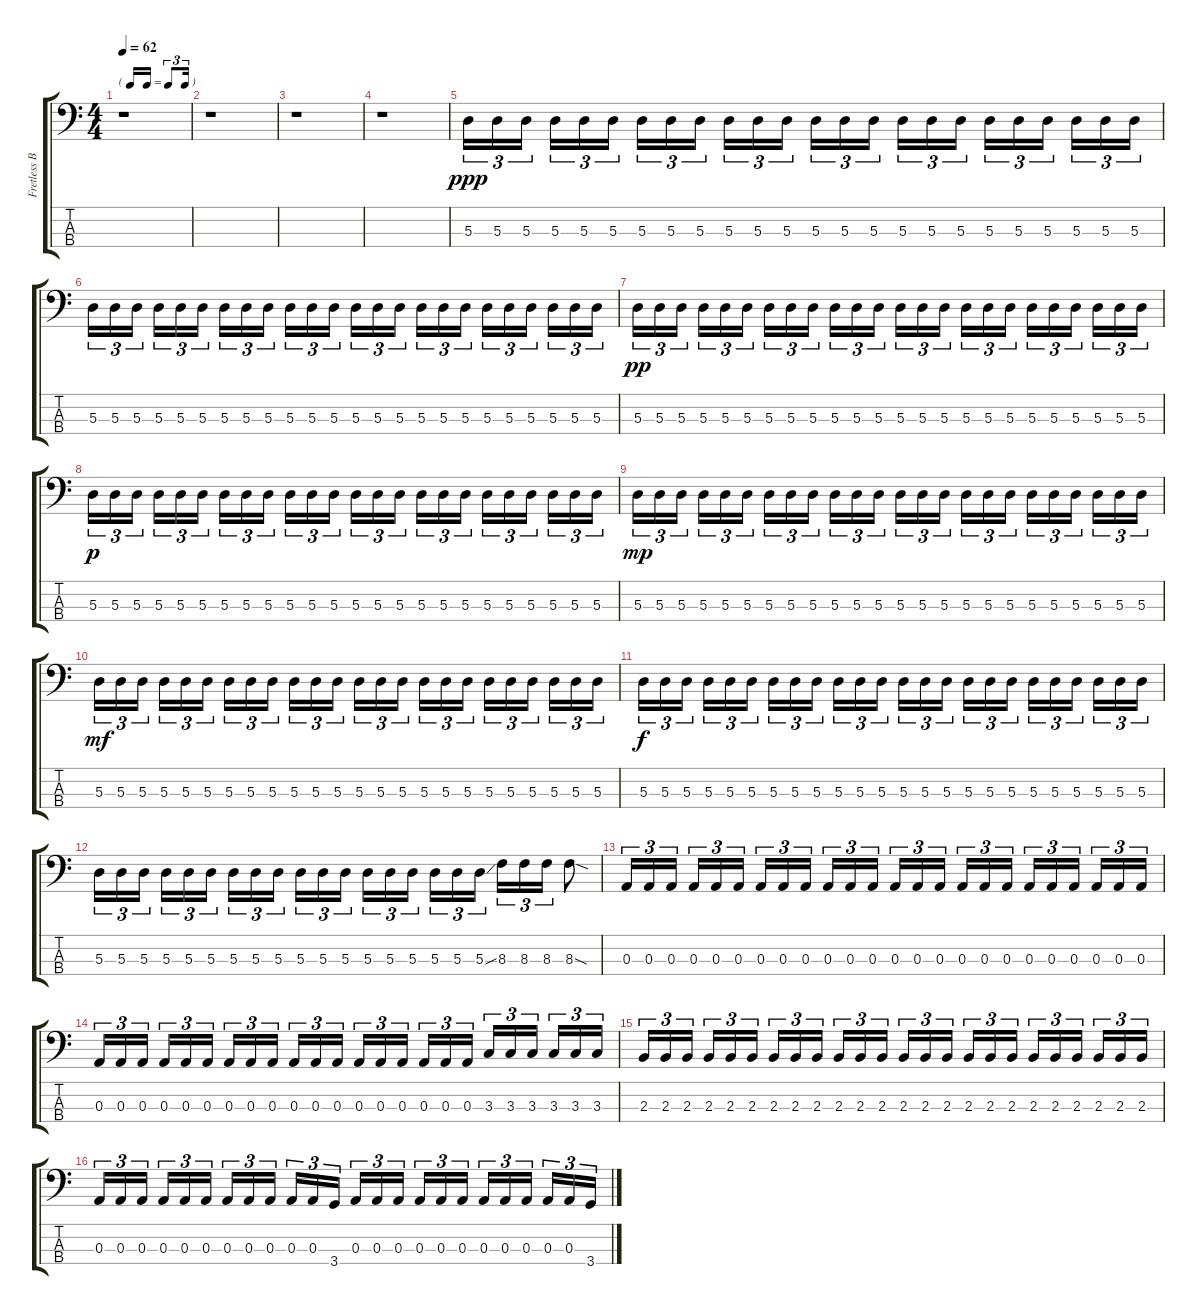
\track ("Fretless Bass (With Flanger and Wah)" "Fretless B") {instrument fretlessbass}
\staff {score tabs}
\tuning (G2 D2 A1 E1) {hide}
\ts (4 4)
\tf triplet16th
\tempo 62
\clef f4
\ks c
r.1{dy ppp instrument fretlessbass} |
r.1 |
r.1 |
r.1 |
5.3.16{tu (3 2)} 5.3.16{tu (3 2)} 5.3.16{tu (3 2) beam splitsecondary} 5.3.16{tu (3 2)} 5.3.16{tu (3 2)} 5.3.16{tu (3 2)} 5.3.16{tu (3 2)} 5.3.16{tu (3 2)} 5.3.16{tu (3 2) beam splitsecondary} 5.3.16{tu (3 2)} 5.3.16{tu (3 2)} 5.3.16{tu (3 2)} 5.3.16{tu (3 2)} 5.3.16{tu (3 2)} 5.3.16{tu (3 2) beam splitsecondary} 5.3.16{tu (3 2)} 5.3.16{tu (3 2)} 5.3.16{tu (3 2)} 5.3.16{tu (3 2)} 5.3.16{tu (3 2)} 5.3.16{tu (3 2) beam splitsecondary} 5.3.16{tu (3 2)} 5.3.16{tu (3 2)} 5.3.16{tu (3 2)} |
5.3.16{tu (3 2)} 5.3.16{tu (3 2)} 5.3.16{tu (3 2) beam splitsecondary} 5.3.16{tu (3 2)} 5.3.16{tu (3 2)} 5.3.16{tu (3 2)} 5.3.16{tu (3 2)} 5.3.16{tu (3 2)} 5.3.16{tu (3 2) beam splitsecondary} 5.3.16{tu (3 2)} 5.3.16{tu (3 2)} 5.3.16{tu (3 2)} 5.3.16{tu (3 2)} 5.3.16{tu (3 2)} 5.3.16{tu (3 2) beam splitsecondary} 5.3.16{tu (3 2)} 5.3.16{tu (3 2)} 5.3.16{tu (3 2)} 5.3.16{tu (3 2)} 5.3.16{tu (3 2)} 5.3.16{tu (3 2) beam splitsecondary} 5.3.16{tu (3 2)} 5.3.16{tu (3 2)} 5.3.16{tu (3 2)} |
5.3.16{tu (3 2) dy pp} 5.3.16{tu (3 2)} 5.3.16{tu (3 2) beam splitsecondary} 5.3.16{tu (3 2)} 5.3.16{tu (3 2)} 5.3.16{tu (3 2)} 5.3.16{tu (3 2)} 5.3.16{tu (3 2)} 5.3.16{tu (3 2) beam splitsecondary} 5.3.16{tu (3 2)} 5.3.16{tu (3 2)} 5.3.16{tu (3 2)} 5.3.16{tu (3 2)} 5.3.16{tu (3 2)} 5.3.16{tu (3 2) beam splitsecondary} 5.3.16{tu (3 2)} 5.3.16{tu (3 2)} 5.3.16{tu (3 2)} 5.3.16{tu (3 2)} 5.3.16{tu (3 2)} 5.3.16{tu (3 2) beam splitsecondary} 5.3.16{tu (3 2)} 5.3.16{tu (3 2)} 5.3.16{tu (3 2)} |
5.3.16{tu (3 2) dy p} 5.3.16{tu (3 2)} 5.3.16{tu (3 2) beam splitsecondary} 5.3.16{tu (3 2)} 5.3.16{tu (3 2)} 5.3.16{tu (3 2)} 5.3.16{tu (3 2)} 5.3.16{tu (3 2)} 5.3.16{tu (3 2) beam splitsecondary} 5.3.16{tu (3 2)} 5.3.16{tu (3 2)} 5.3.16{tu (3 2)} 5.3.16{tu (3 2)} 5.3.16{tu (3 2)} 5.3.16{tu (3 2) beam splitsecondary} 5.3.16{tu (3 2)} 5.3.16{tu (3 2)} 5.3.16{tu (3 2)} 5.3.16{tu (3 2)} 5.3.16{tu (3 2)} 5.3.16{tu (3 2) beam splitsecondary} 5.3.16{tu (3 2)} 5.3.16{tu (3 2)} 5.3.16{tu (3 2)} |
5.3.16{tu (3 2) dy mp} 5.3.16{tu (3 2)} 5.3.16{tu (3 2) beam splitsecondary} 5.3.16{tu (3 2)} 5.3.16{tu (3 2)} 5.3.16{tu (3 2)} 5.3.16{tu (3 2)} 5.3.16{tu (3 2)} 5.3.16{tu (3 2) beam splitsecondary} 5.3.16{tu (3 2)} 5.3.16{tu (3 2)} 5.3.16{tu (3 2)} 5.3.16{tu (3 2)} 5.3.16{tu (3 2)} 5.3.16{tu (3 2) beam splitsecondary} 5.3.16{tu (3 2)} 5.3.16{tu (3 2)} 5.3.16{tu (3 2)} 5.3.16{tu (3 2)} 5.3.16{tu (3 2)} 5.3.16{tu (3 2) beam splitsecondary} 5.3.16{tu (3 2)} 5.3.16{tu (3 2)} 5.3.16{tu (3 2)} |
5.3.16{tu (3 2) dy mf} 5.3.16{tu (3 2)} 5.3.16{tu (3 2) beam splitsecondary} 5.3.16{tu (3 2)} 5.3.16{tu (3 2)} 5.3.16{tu (3 2)} 5.3.16{tu (3 2)} 5.3.16{tu (3 2)} 5.3.16{tu (3 2) beam splitsecondary} 5.3.16{tu (3 2)} 5.3.16{tu (3 2)} 5.3.16{tu (3 2)} 5.3.16{tu (3 2)} 5.3.16{tu (3 2)} 5.3.16{tu (3 2) beam splitsecondary} 5.3.16{tu (3 2)} 5.3.16{tu (3 2)} 5.3.16{tu (3 2)} 5.3.16{tu (3 2)} 5.3.16{tu (3 2)} 5.3.16{tu (3 2) beam splitsecondary} 5.3.16{tu (3 2)} 5.3.16{tu (3 2)} 5.3.16{tu (3 2)} |
5.3.16{tu (3 2) dy f} 5.3.16{tu (3 2)} 5.3.16{tu (3 2) beam splitsecondary} 5.3.16{tu (3 2)} 5.3.16{tu (3 2)} 5.3.16{tu (3 2)} 5.3.16{tu (3 2)} 5.3.16{tu (3 2)} 5.3.16{tu (3 2) beam splitsecondary} 5.3.16{tu (3 2)} 5.3.16{tu (3 2)} 5.3.16{tu (3 2)} 5.3.16{tu (3 2)} 5.3.16{tu (3 2)} 5.3.16{tu (3 2) beam splitsecondary} 5.3.16{tu (3 2)} 5.3.16{tu (3 2)} 5.3.16{tu (3 2)} 5.3.16{tu (3 2)} 5.3.16{tu (3 2)} 5.3.16{tu (3 2) beam splitsecondary} 5.3.16{tu (3 2)} 5.3.16{tu (3 2)} 5.3.16{tu (3 2)} |
5.3.16{tu (3 2)} 5.3.16{tu (3 2)} 5.3.16{tu (3 2) beam splitsecondary} 5.3.16{tu (3 2)} 5.3.16{tu (3 2)} 5.3.16{tu (3 2)} 5.3.16{tu (3 2)} 5.3.16{tu (3 2)} 5.3.16{tu (3 2) beam splitsecondary} 5.3.16{tu (3 2)} 5.3.16{tu (3 2)} 5.3.16{tu (3 2)} 5.3.16{tu (3 2)} 5.3.16{tu (3 2)} 5.3.16{tu (3 2) beam splitsecondary} 5.3.16{tu (3 2)} 5.3.16{tu (3 2)} 5.3{ss}.16{tu (3 2)} 8.3.16{tu (3 2)} 8.3.16{tu (3 2)} 8.3.16{tu (3 2)} 8.3{sod}.8 |
0.3.16{tu (3 2)} 0.3.16{tu (3 2)} 0.3.16{tu (3 2) beam splitsecondary} 0.3.16{tu (3 2)} 0.3.16{tu (3 2)} 0.3.16{tu (3 2)} 0.3.16{tu (3 2)} 0.3.16{tu (3 2)} 0.3.16{tu (3 2) beam splitsecondary} 0.3.16{tu (3 2)} 0.3.16{tu (3 2)} 0.3.16{tu (3 2)} 0.3.16{tu (3 2)} 0.3.16{tu (3 2)} 0.3.16{tu (3 2) beam splitsecondary} 0.3.16{tu (3 2)} 0.3.16{tu (3 2)} 0.3.16{tu (3 2)} 0.3.16{tu (3 2)} 0.3.16{tu (3 2)} 0.3.16{tu (3 2) beam splitsecondary} 0.3.16{tu (3 2)} 0.3.16{tu (3 2)} 0.3.16{tu (3 2)} |
0.3.16{tu (3 2)} 0.3.16{tu (3 2)} 0.3.16{tu (3 2) beam splitsecondary} 0.3.16{tu (3 2)} 0.3.16{tu (3 2)} 0.3.16{tu (3 2)} 0.3.16{tu (3 2)} 0.3.16{tu (3 2)} 0.3.16{tu (3 2) beam splitsecondary} 0.3.16{tu (3 2)} 0.3.16{tu (3 2)} 0.3.16{tu (3 2)} 0.3.16{tu (3 2)} 0.3.16{tu (3 2)} 0.3.16{tu (3 2) beam splitsecondary} 0.3.16{tu (3 2)} 0.3.16{tu (3 2)} 0.3.16{tu (3 2)} 3.3.16{tu (3 2)} 3.3.16{tu (3 2)} 3.3.16{tu (3 2) beam splitsecondary} 3.3.16{tu (3 2)} 3.3.16{tu (3 2)} 3.3.16{tu (3 2)} |
2.3.16{tu (3 2)} 2.3.16{tu (3 2)} 2.3.16{tu (3 2) beam splitsecondary} 2.3.16{tu (3 2)} 2.3.16{tu (3 2)} 2.3.16{tu (3 2)} 2.3.16{tu (3 2)} 2.3.16{tu (3 2)} 2.3.16{tu (3 2) beam splitsecondary} 2.3.16{tu (3 2)} 2.3.16{tu (3 2)} 2.3.16{tu (3 2)} 2.3.16{tu (3 2)} 2.3.16{tu (3 2)} 2.3.16{tu (3 2) beam splitsecondary} 2.3.16{tu (3 2)} 2.3.16{tu (3 2)} 2.3.16{tu (3 2)} 2.3.16{tu (3 2)} 2.3.16{tu (3 2)} 2.3.16{tu (3 2) beam splitsecondary} 2.3.16{tu (3 2)} 2.3.16{tu (3 2)} 2.3.16{tu (3 2)} |
0.3.16{tu (3 2)} 0.3.16{tu (3 2)} 0.3.16{tu (3 2) beam splitsecondary} 0.3.16{tu (3 2)} 0.3.16{tu (3 2)} 0.3.16{tu (3 2)} 0.3.16{tu (3 2)} 0.3.16{tu (3 2)} 0.3.16{tu (3 2) beam splitsecondary} 0.3.16{tu (3 2)} 0.3.16{tu (3 2)} 3.4.16{tu (3 2)} 0.3.16{tu (3 2)} 0.3.16{tu (3 2)} 0.3.16{tu (3 2) beam splitsecondary} 0.3.16{tu (3 2)} 0.3.16{tu (3 2)} 0.3.16{tu (3 2)} 0.3.16{tu (3 2)} 0.3.16{tu (3 2)} 0.3.16{tu (3 2) beam splitsecondary} 0.3.16{tu (3 2)} 0.3.16{tu (3 2)} 3.4.16{tu (3 2)}
